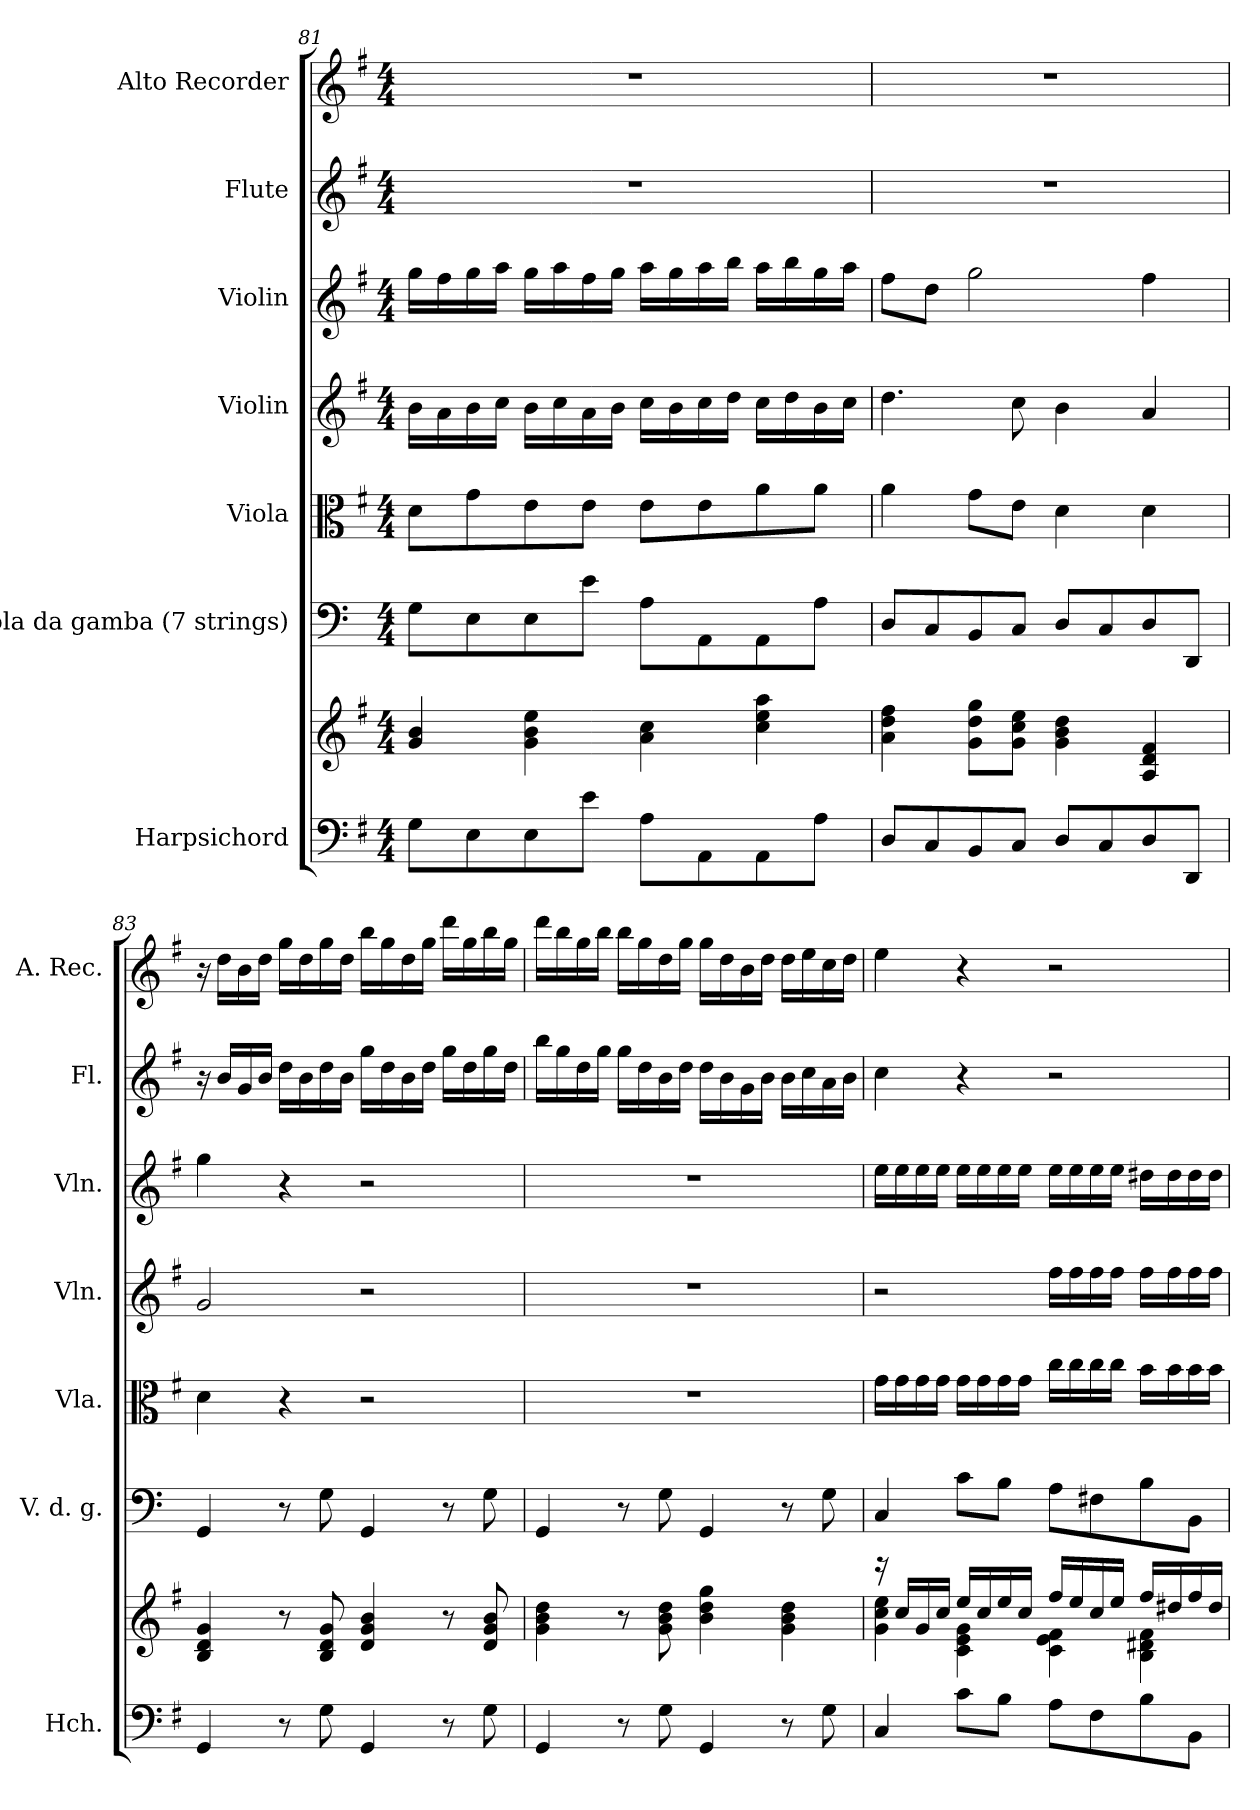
**kern	**kern	**kern	**kern	**kern	**kern	**kern	**kern
*part7	*part7	*part6	*part5	*part4	*part3	*part2	*part1
*staff8	*staff7	*staff6	*staff5	*staff4	*staff3	*staff2	*staff1
*I"Harpsichord	*	*I"Viola da gamba (7 strings)	*I"Viola	*I"Violin	*I"Violin	*I"Flute	*I"Alto Recorder
*I'Hch.	*	*I'V. d. g.	*I'Vla.	*I'Vln.	*I'Vln.	*I'Fl.	*I'A. Rec.
!!LO:PB:g=z
*clefF4	*clefG2	*clefF4	*clefC3	*clefG2	*clefG2	*clefG2	*clefG2
*k[f#]	*k[f#]	*k[]	*k[f#]	*k[f#]	*k[f#]	*k[f#]	*k[f#]
*M4/4	*M4/4	*M4/4	*M4/4	*M4/4	*M4/4	*M4/4	*M4/4
=81	=81	=81	=81	=81	=81	=81	=81
8G\L	4g/ 4b/	8G\L	8d\L	16b\LL	16gg\LL	1r	1r
.	.	.	.	16a\	16ff#\	.	.
8E\	.	8E\	8g\	16b\	16gg\	.	.
.	.	.	.	16cc\JJ	16aa\JJ	.	.
8E\	4g\ 4b\ 4ee\	8E\	8e\	16b\LL	16gg\LL	.	.
.	.	.	.	16cc\	16aa\	.	.
8e\J	.	8e\J	8e\J	16a\	16ff#\	.	.
.	.	.	.	16b\JJ	16gg\JJ	.	.
8A\L	4a\ 4cc\	8A\L	8e\L	16cc\LL	16aa\LL	.	.
.	.	.	.	16b\	16gg\	.	.
8AA\	.	8AA\	8e\	16cc\	16aa\	.	.
.	.	.	.	16dd\JJ	16bb\JJ	.	.
8AA\	4cc\ 4ee\ 4aa\	8AA\	8a\	16cc\LL	16aa\LL	.	.
.	.	.	.	16dd\	16bb\	.	.
8A\J	.	8A\J	8a\J	16b\	16gg\	.	.
.	.	.	.	16cc\JJ	16aa\JJ	.	.
=82	=82	=82	=82	=82	=82	=82	=82
8D/L	4a\ 4dd\ 4ff#\	8D/L	4a\	4.dd\	8ff#\L	1r	1r
8C/	.	8C/	.	.	8dd\J	.	.
8BB/	8g\ 8dd\ 8gg\L	8BB/	8g\L	.	2gg\	.	.
8C/J	8g\ 8cc\ 8ee\J	8C/J	8e\J	8cc\	.	.	.
8D/L	4g\ 4b\ 4dd\	8D/L	4d\	4b\	.	.	.
8C/	.	8C/	.	.	.	.	.
8D/	4A/ 4d/ 4f#/	8D/	4d\	4a/	4ff#\	.	.
8DD/J	.	8DD/J	.	.	.	.	.
!!LO:PB:g=z
=83	=83	=83	=83	=83	=83	=83	=83
4GG/	4B/ 4d/ 4g/	4GG/	4d\	2g/	4gg\	16r	16r
.	.	.	.	.	.	16b/LL	16dd\LL
.	.	.	.	.	.	16g/	16b\
.	.	.	.	.	.	16b/JJ	16dd\JJ
8r	8r	8r	4r	.	4r	16dd\LL	16gg\LL
.	.	.	.	.	.	16b\	16dd\
8G\	8B/ 8d/ 8g/	8G\	.	.	.	16dd\	16gg\
.	.	.	.	.	.	16b\JJ	16dd\JJ
4GG/	4d/ 4g/ 4b/	4GG/	2r	2r	2r	16gg\LL	16bb\LL
.	.	.	.	.	.	16dd\	16gg\
.	.	.	.	.	.	16b\	16dd\
.	.	.	.	.	.	16dd\JJ	16gg\JJ
8r	8r	8r	.	.	.	16gg\LL	16ddd\LL
.	.	.	.	.	.	16dd\	16gg\
8G\	8d/ 8g/ 8b/	8G\	.	.	.	16gg\	16bb\
.	.	.	.	.	.	16dd\JJ	16gg\JJ
=84	=84	=84	=84	=84	=84	=84	=84
4GG/	4g\ 4b\ 4dd\	4GG/	1r	1r	1r	16bb\LL	16ddd\LL
.	.	.	.	.	.	16gg\	16bb\
.	.	.	.	.	.	16dd\	16gg\
.	.	.	.	.	.	16gg\JJ	16bb\JJ
8r	8r	8r	.	.	.	16gg\LL	16bb\LL
.	.	.	.	.	.	16dd\	16gg\
8G\	8g\ 8b\ 8dd\	8G\	.	.	.	16b\	16dd\
.	.	.	.	.	.	16dd\JJ	16gg\JJ
4GG/	4b\ 4dd\ 4gg\	4GG/	.	.	.	16dd\LL	16gg\LL
.	.	.	.	.	.	16b\	16dd\
.	.	.	.	.	.	16g\	16b\
.	.	.	.	.	.	16b\JJ	16dd\JJ
8r	4g\ 4b\ 4dd\	8r	.	.	.	16b\LL	16dd\LL
.	.	.	.	.	.	16cc\	16ee\
8G\	.	8G\	.	.	.	16a\	16cc\
.	.	.	.	.	.	16b\JJ	16dd\JJ
!!LO:PB:g=z
=85	=85	=85	=85	=85	=85	=85	=85
*	*^	*	*	*	*	*	*
4C/	16r	4g\ 4cc\ 4ee\	4C/	16g\LL	2r	16ee\LL	4cc\	4ee\
.	16cc/LL	.	.	16g\	.	16ee\	.	.
.	16g/	.	.	16g\	.	16ee\	.	.
.	16cc/JJ	.	.	16g\JJ	.	16ee\JJ	.	.
8c\L	16ee/LL	4c\ 4e\ 4g\	8c\L	16g\LL	.	16ee\LL	4r	4r
.	16cc/	.	.	16g\	.	16ee\	.	.
8B\J	16ee/	.	8B\J	16g\	.	16ee\	.	.
.	16cc/JJ	.	.	16g\JJ	.	16ee\JJ	.	.
8A\L	16ff#/LL	4c\ 4e\ 4f#\	8A\L	16cc\LL	16ff#\LL	16ee\LL	2r	2r
.	16ee/	.	.	16cc\	16ff#\	16ee\	.	.
8F#\	16cc/	.	8F#X\	16cc\	16ff#\	16ee\	.	.
.	16ee/JJ	.	.	16cc\JJ	16ff#\JJ	16ee\JJ	.	.
8B\	16ff#/LL	4B\ 4d#X\ 4f#\	8B\	16b\LL	16ff#\LL	16dd#X\LL	.	.
.	16dd#X/	.	.	16b\	16ff#\	16dd#\	.	.
8BB\J	16ff#/	.	8BB\J	16b\	16ff#\	16dd#\	.	.
.	16dd#/JJ	.	.	16b\JJ	16ff#\JJ	16dd#\JJ	.	.
*	*v	*v	*	*	*	*	*	*
=	=	=	=	=	=	=	=
*-	*-	*-	*-	*-	*-	*-	*-
